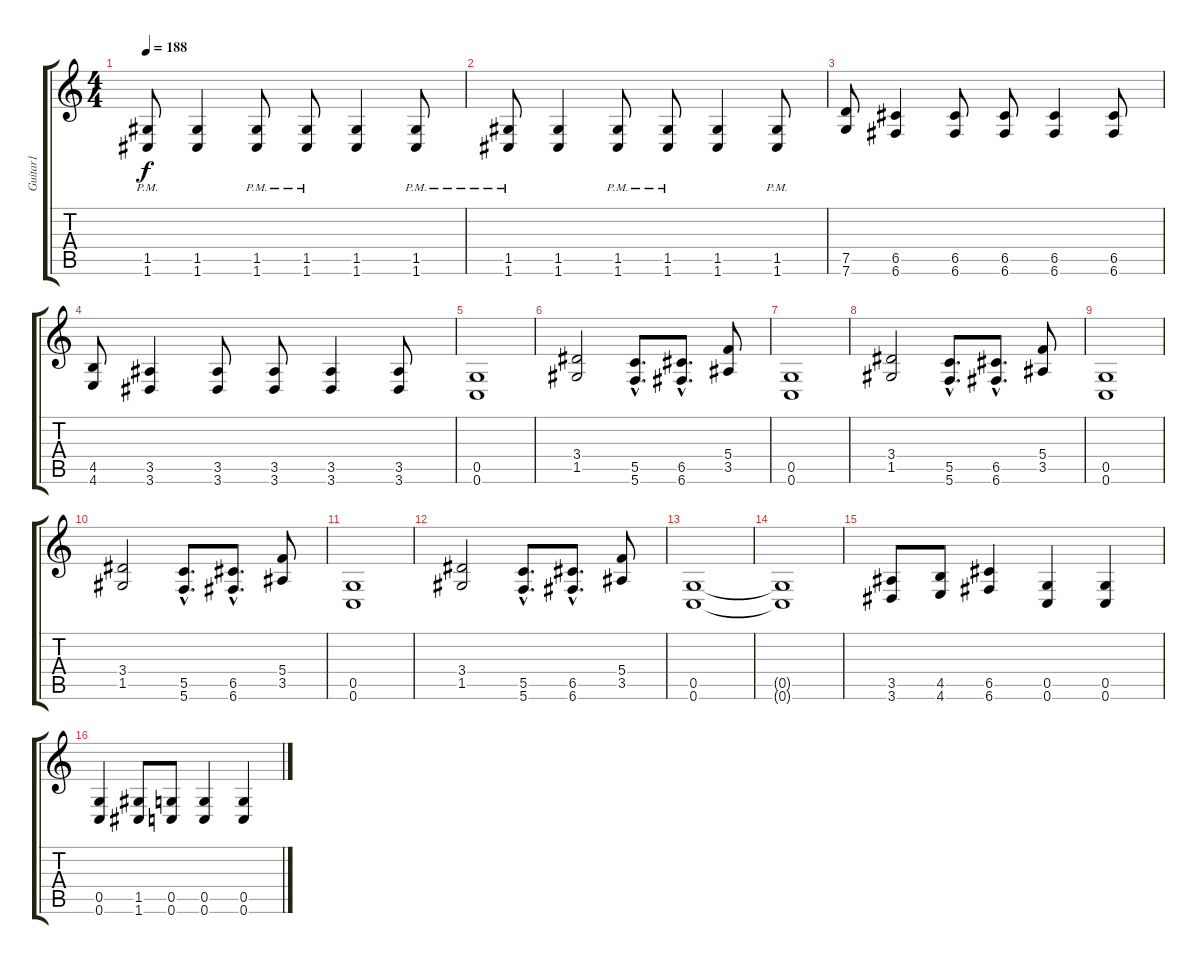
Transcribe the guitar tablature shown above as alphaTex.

\track ("Guitar1" "Guitar1") {instrument distortionguitar}
\staff {score tabs}
\tuning (D4 A3 F3 C3 G2 C2) {hide}
\ts (4 4)
\tempo 188
\clef g2
\ks c
(1.5{pm} 1.6{pm}).8{dy f} (1.5 1.6).4 (1.5{pm} 1.6{pm}).8 (1.5{pm} 1.6{pm}).8 (1.5 1.6).4 (1.5{pm} 1.6{pm}).8 |
(1.5{pm} 1.6{pm}).8 (1.5 1.6).4 (1.5{pm} 1.6{pm}).8 (1.5{pm} 1.6{pm}).8 (1.5 1.6).4 (1.5{pm} 1.6{pm}).8 |
(7.5 7.6).8 (6.5 6.6).4 (6.5 6.6).8 (6.5 6.6).8 (6.5 6.6).4 (6.5 6.6).8 |
(4.5 4.6).8 (3.5 3.6).4 (3.5 3.6).8 (3.5 3.6).8 (3.5 3.6).4 (3.5 3.6).8 |
(0.5 0.6).1 |
(3.4 1.5).2 (5.5{hac} 5.6{hac}).8{d} (6.5{hac} 6.6{hac}).8{d} (5.4 3.5).8 |
(0.5 0.6).1 |
(3.4 1.5).2 (5.5{hac} 5.6{hac}).8{d} (6.5{hac} 6.6{hac}).8{d} (5.4 3.5).8 |
(0.5 0.6).1 |
(3.4 1.5).2 (5.5{hac} 5.6{hac}).8{d} (6.5{hac} 6.6{hac}).8{d} (5.4 3.5).8 |
(0.5 0.6).1 |
(3.4 1.5).2 (5.5{hac} 5.6{hac}).8{d} (6.5{hac} 6.6{hac}).8{d} (5.4 3.5).8 |
(0.5 0.6).1 |
(0.5{t} 0.6{t}).1 |
(3.5 3.6).8 (4.5 4.6).8 (6.5 6.6).4 (0.5 0.6).4 (0.5 0.6).4 |
(0.5 0.6).4 (1.5 1.6).8 (0.5 0.6).8 (0.5 0.6).4 (0.5 0.6).4
